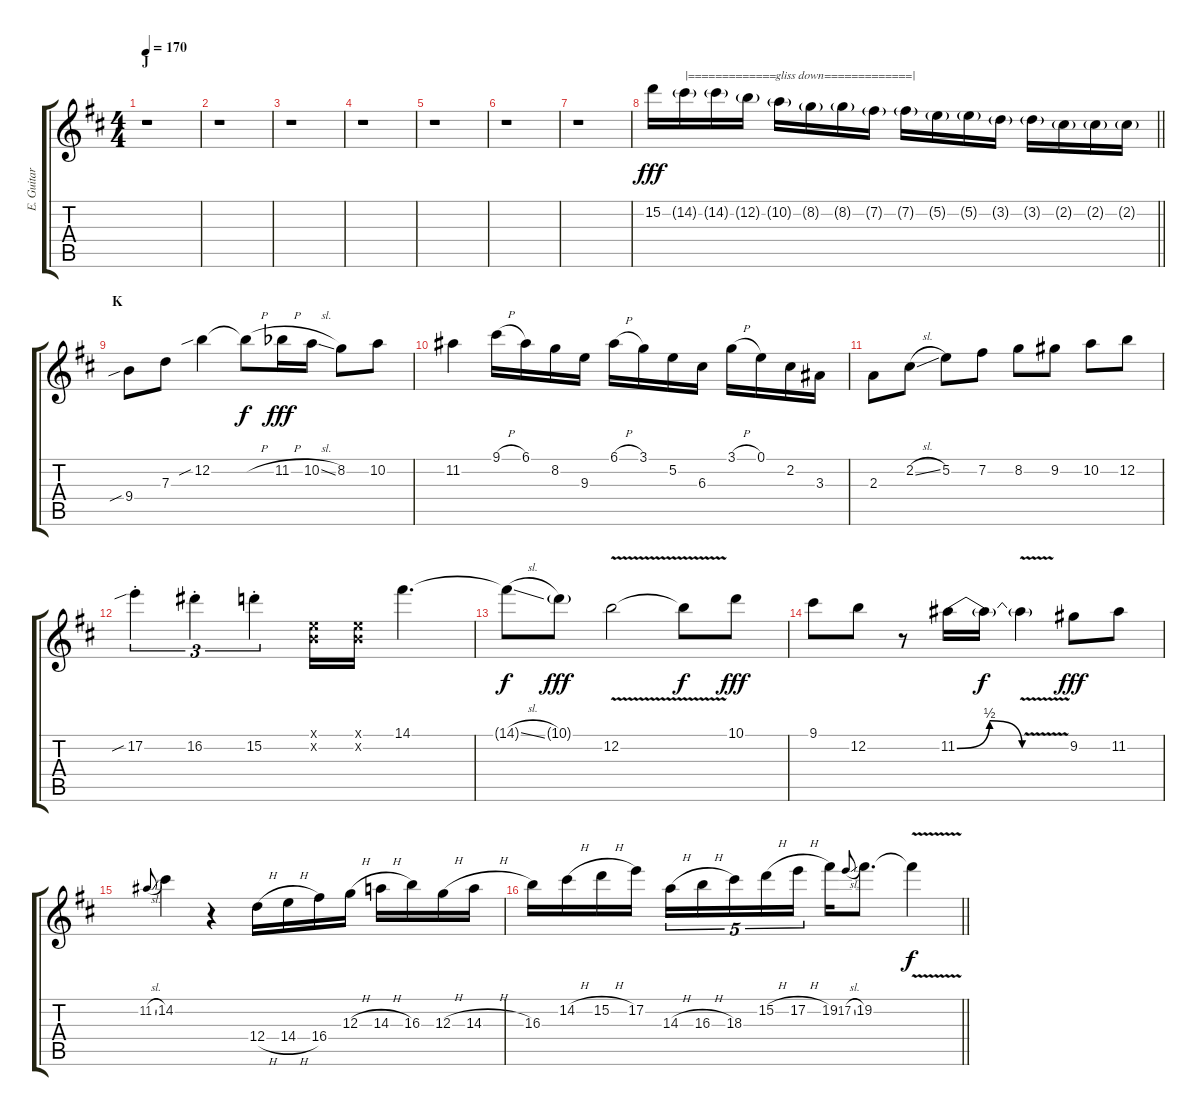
\track ("E. Guitar III" "E. Guitar ") {instrument overdrivenguitar}
\staff {score tabs}
\tuning (E4 B3 G3 D3 A2 E2) {hide}
\ts (4 4)
\section ("" "J")
\tempo 170
\clef g2
\ks d
r.1{dy fff} |
r.1 |
r.1 |
r.1 |
r.1 |
r.1 |
r.1 |
\barLineRight lightlight
15.2.16 14.2{g}.16{txt "|=============gliss down=============|"} 14.2{g}.16 12.2{g}.16 10.2{g}.16 8.2{g}.16 8.2{g}.16 7.2{g}.16 7.2{g}.16 5.2{g}.16 5.2{g}.16 3.2{g}.16 3.2{g}.16 2.2{g}.16 2.2{g}.16 2.2{g}.16 |
\section ("" "K")
9.4{sib}.8 7.3.8 12.2{sib}.4 12.2{h t}.8{dy f} 11.2{h acc b}.16{dy fff} 10.2{sl}.16 8.2.8 10.2.8 |
11.2.4 9.1{h}.16 6.1.16 8.2.16 9.3.16 6.1{h}.16 3.1.16 5.2.16 6.3.16 3.1{h}.16 0.1.16 2.2.16 3.3.16 |
2.3.8 2.2{sl}.8 5.2.8 7.2.8 8.2.8 9.2.8 10.2.8 12.2.8 |
17.2{sib st}.4{tu (3 2)} 16.2{st}.4{tu (3 2)} 15.2{st}.4{tu (3 2)} (0.1{x} 0.2{x}).16 (0.1{x} 0.2{x}).16 14.1.4{d} |
14.1{sl t}.8{dy f} 10.1{g}.8{dy fff} 12.2{v}.2 12.2{t}.8{dy f} 10.1.8{dy fff} |
9.1.8 12.2.8 r.8 11.2{be (bendrelease 0 0 30 2 30 2 60 0)}.16 11.2{t}.16{dy f} 11.2{v t}.4 9.2.8{dy fff} 11.2.8 |
11.2{sl}.8{gr onbeat} 14.2.4 r.4 12.4{h}.16 14.4{h}.16 16.4.16 12.3{h}.16 14.3{h}.16 16.3.16 12.3{h}.16 14.3{h}.16 |
\barLineRight lightlight
16.3.16 14.2{h}.16 15.2{h}.16 17.2.16 14.3{h}.16{tu (5 4)} 16.3{h}.16{tu (5 4)} 18.3.16{tu (5 4)} 15.2{h}.16{tu (5 4)} 17.2{h}.16{tu (5 4)} 19.2.16 17.2{sl}.8{gr onbeat} 19.2.8{d} 19.2{v t}.4{dy f}
